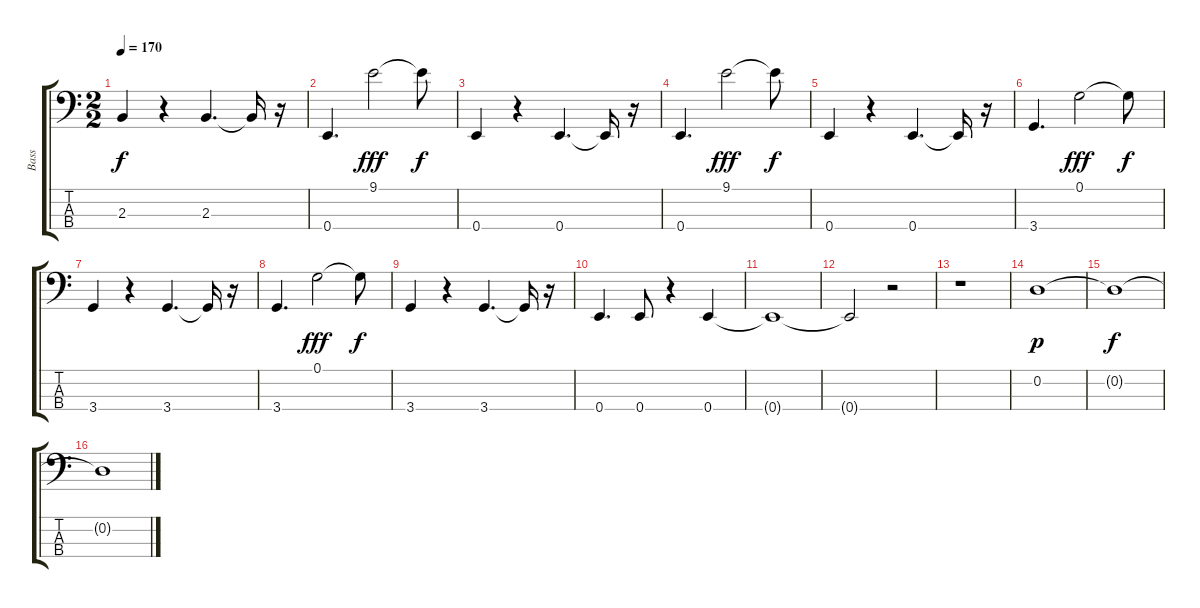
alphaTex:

\track ("Bass" "Bass") {instrument electricbassfinger}
\staff {score tabs}
\tuning (G2 D2 A1 E1) {hide}
\ts (2 2)
\tempo 170
\clef f4
\ks c
2.3.4{dy f} r.4 2.3.4{d} 2.3{t}.16 r.16 |
0.4.4{d} 9.1.2{dy fff} 9.1{t}.8{dy f} |
0.4.4 r.4 0.4.4{d} 0.4{t}.16 r.16 |
0.4.4{d} 9.1.2{dy fff} 9.1{t}.8{dy f} |
0.4.4 r.4 0.4.4{d} 0.4{t}.16 r.16 |
3.4.4{d} 0.1.2{dy fff} 0.1{t}.8{dy f} |
3.4.4 r.4 3.4.4{d} 3.4{t}.16 r.16 |
3.4.4{d} 0.1.2{dy fff} 0.1{t}.8{dy f} |
3.4.4 r.4 3.4.4{d} 3.4{t}.16 r.16 |
0.4.4{d} 0.4.8 r.4 0.4.4 |
0.4{t}.1 |
0.4{t}.2 r.2 |
r.1 |
0.2.1{dy p} |
0.2{t}.1{dy f} |
0.2{t}.1
